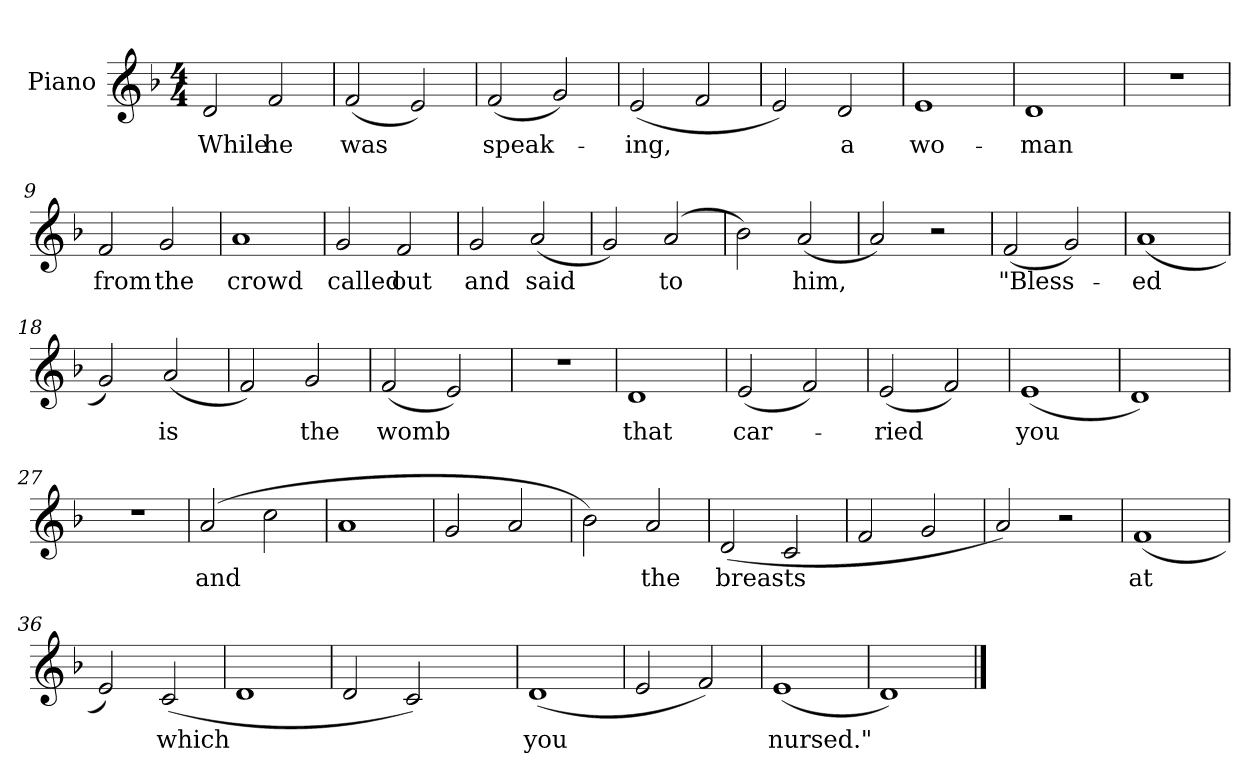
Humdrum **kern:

**kern	**text
*part1	*part1
*staff1	*staff1
*I"Piano	*
*I'Pno.	*
*clefG2	*
*k[b-]	*
*M4/4	*
=1	=1
!	!LO:LY:b
2d/	While
!	!LO:LY:b
2f/	he
=2	=2
!	!LO:LY:b
(2f/	was
2e/)	.
=3	=3
!	!LO:LY:b
(>2f/	speak-
2g/)	.
=4	=4
!	!LO:LY:b
(>2e/	-ing,
2f/	.
=5	=5
2e/)	.
!	!LO:LY:b
2d/	a
=6	=6
!	!LO:LY:b
1e	wo-
=7	=7
!	!LO:LY:b
1d	-man
=8	=8
1r	.
=9	=9
!	!LO:LY:b
2f/	from
!	!LO:LY:b
2g/	the
=10	=10
!	!LO:LY:b
1a	crowd
!!LO:LB:g=z
=11	=11
!	!LO:LY:b
2g/	called
!	!LO:LY:b
2f/	out
=12	=12
!	!LO:LY:b
2g/	and
!	!LO:LY:b
(2a/	said
=13	=13
2g/)	.
!	!LO:LY:b
(>2a/	to
=14	=14
2b-\)	.
!	!LO:LY:b
(2a/	him,
=15	=15
2a/)	.
2r	.
=16	=16
!	!LO:LY:b
(>2f/	"Bless-
2g/)	.
=17	=17
!	!LO:LY:b
(1a	-ed
=18	=18
2g/)	.
!	!LO:LY:b
(2a/	is
=19	=19
2f/)	.
!	!LO:LY:b
2g/	the
=20	=20
!	!LO:LY:b
(2f/	womb
2e/)	.
=21	=21
1r	.
!!LO:LB:g=z
=22	=22
!	!LO:LY:b
1d	that
=23	=23
!	!LO:LY:b
(>2e/	car-
2f/)	.
=24	=24
!	!LO:LY:b
(>2e/	-ried
2f/)	.
=25	=25
!	!LO:LY:b
(1e	you
=26	=26
1d)	.
=27	=27
1r	.
=28	=28
!	!LO:LY:b
(2a/	and
2cc\	.
=29	=29
1a	.
=30	=30
2g/	.
2a/	.
=31	=31
2b-\)	.
!	!LO:LY:b
2a/	the
=32	=32
!	!LO:LY:b
(2d/	breasts
2c/	.
!!LO:LB:g=z
=33	=33
2f/	.
2g/	.
=34	=34
2a/)	.
2r	.
=35	=35
!	!LO:LY:b
(1f	at
=36	=36
2e/)	.
!	!LO:LY:b
(>2c/	which
=37	=37
1d	.
=38	=38
2d/	.
2c/)	.
=39	=39
!	!LO:LY:b
(>1d	you
=40	=40
2e/	.
2f/)	.
=41	=41
!	!LO:LY:b
(1e	nursed."
=42	=42
1d)	.
==	==
*-	*-
